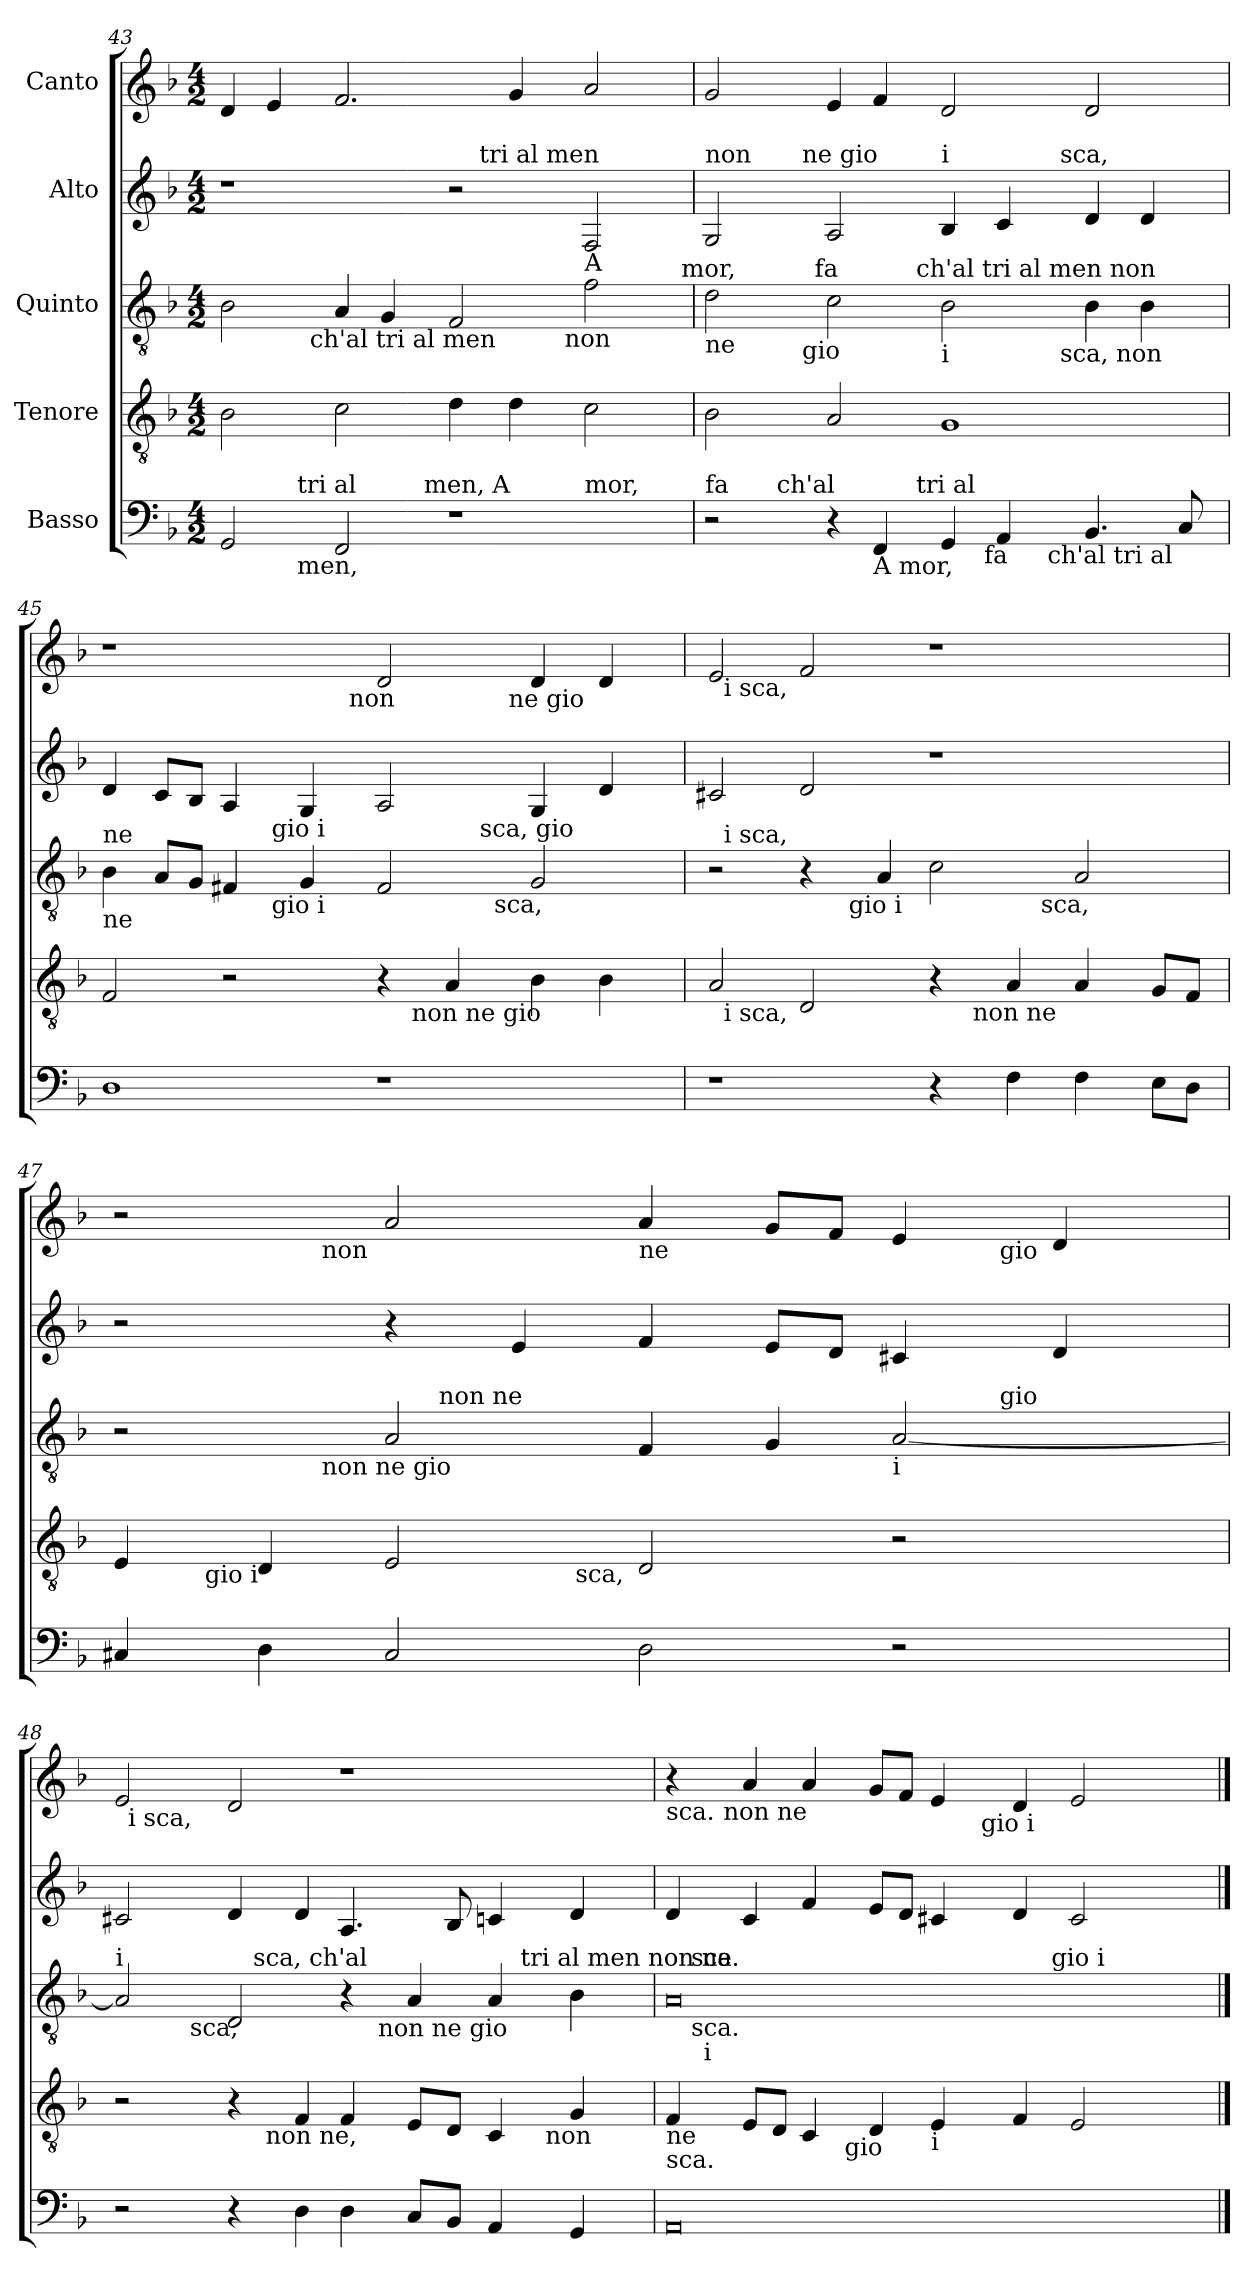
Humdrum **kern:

**kern	**kern	**kern	**kern	**kern
*part5	*part4	*part3	*part2	*part1
*staff5	*staff4	*staff3	*staff2	*staff1
*I"Basso	*I"Tenore	*I"Quinto	*I"Alto	*I"Canto
*clefF4	*clefGv2	*clefGv2	*clefG2	*clefG2
*ITrd7c12	*	*	*	*
*k[b-]	*k[b-]	*k[b-]	*k[b-]	*k[b-]
*F:	*F:	*F:	*F:	*F:
*M4/2	*M4/2	*M4/2	*M4/2	*M4/2
=43	=43	=43	=43	=43
!	!	!LO:TX:b:t=fa	!	!
*^	*	*^	*^	*
*	*^	*	*	*^	*	*	*
*	*	*^	*	*	*	*^	*	*	*
2GGG/	4.ryy	2ryy	1.ryy	2B-\	2B-\	4ryy	1ryy	1ryy	1r	1ryy	4d/
.	.	.	.	.	.	8ryy	.	.	.	.	4e/
!	!LO:TX:b:t=men,	!	!	!	!	!	!	!	!	!	!
!	!LO:TX:a:t=tri al	!	!	!	!	!	!	!	!	!	!
.	1ryy	.	.	.	.	32ryy	.	.	.	.	.
!	!	!	!	!	!	!LO:TX:b:t=ch'al tri al men	!	!	!	!	!
.	.	.	.	.	.	1ryy	.	.	.	.	.
2FFF/	.	4ryy	.	2c\	4A/	.	.	.	.	.	2.f/
.	.	8ryy	.	.	4G/	.	.	.	.	.	.
.	.	32ryy	.	.	.	.	.	.	.	.	.
!	!	!LO:TX:a:t=men, A	!	!	!	!	!	!	!	!	!
.	.	1ryy	.	.	.	.	.	.	.	.	.
1r	.	.	.	4d\	2F/	.	4..ryy	2ryy	2r	8ryy	.
!	!	!	!	!	!	!	!	!	!	!LO:TX:a:t=tri al men	!
.	.	.	.	.	.	.	.	.	.	2..ryy	.
.	.	.	.	4d\	.	.	.	.	.	.	4g/
.	2ryy	.	.	.	.	.	.	.	.	.	.
.	.	.	.	.	.	2ryy	.	.	.	.	.
!	!	!	!	!	!	!	!LO:TX:b:t=non	!	!	!	!
.	.	.	.	.	.	.	2ryy	.	.	.	.
!	!	!	!	!	!LO:TX:a:t=A	!	!	!	!	!	!
!	!	!	!LO:TX:a:t=mor,	!	!	!	!	!	!	!	!
.	.	.	2ryy	2c\	2f\	.	.	4...ryy	2F/	.	2a/
.	8ryy	.	.	.	.	.	.	.	.	.	.
.	.	16.ryy	.	.	.	16.ryy	.	.	.	.	.
.	.	.	.	.	.	.	16ryy	.	.	.	.
!	!	!	!	!	!	!	!	!LO:TX:a:t=mor,	!	!	!
.	.	.	.	.	.	.	.	32ryy	.	.	.
=44	=44	=44	=44	=44	=44	=44	=44	=44	=44	=44	=44
!	!	!	!	!	!	!	!	!	!LO:TX:a:t=non	!	!
!	!	!	!	!	!LO:TX:b:t=ne	!	!	!	!	!	!
!LO:TX:a:t=fa	!	!	!	!	!	!	!	!	!	!	!
*	*	*	*^	*	*	*	*	*	*	*	*
2r	4ryy	2ryy	1ryy	1ryy	2B-\	2d\	4..ryy	4...ryy	2ryy	2G/	4..ryy	2g/
.	16.ryy	.	.	.	.	.	.	.	.	.	.	.
!	!LO:TX:a:t=ch'al	!	!	!	!	!	!	!	!	!	!	!
.	1ryy	.	.	.	.	.	.	.	.	.	.	.
!	!	!	!	!	!	!	!	!	!	!	!LO:TX:a:t=ne gio	!
!	!	!	!	!	!	!	!LO:TX:b:t=gio	!	!	!	!	!
.	.	.	.	.	.	.	1ryy	.	.	.	1ryy	.
!	!	!	!	!	!	!	!	!LO:TX:a:t=fa	!	!	!	!
.	.	.	.	.	.	.	.	1ryy	.	.	.	.
4r	.	4ryy	.	.	2A/	2c\	.	.	4ryy	2A/	.	4e/
!LO:TX:b:t=A mor,	!	!	!	!	!	!	!	!	!	!	!	!
4FFF/	.	8ryy	.	.	.	.	.	.	8ryy	.	.	4f/
.	.	32ryy	.	.	.	.	.	.	32ryy	.	.	.
!	!	!	!	!	!	!	!	!	!LO:TX:a:t=ch'al tri al men non	!	!	!
!	!	!LO:TX:a:t=tri al	!	!	!	!	!	!	!	!	!	!
.	.	1ryy	.	.	.	.	.	.	1ryy	.	.	.
!	!	!	!	!	!	!	!	!	!	!LO:TX:a:t=i	!	!
!	!	!	!	!	!	!LO:TX:b:t=i	!	!	!	!	!	!
4GGG/	.	.	8..ryy	4ryy	1G	2B-\	.	.	.	4B-/	.	2d/
!	!	!	!LO:TX:b:t=fa	!	!	!	!	!	!	!	!	!
.	.	.	2ryy	.	.	.	.	.	.	.	.	.
4AAA/	.	.	.	8ryy	.	.	.	.	.	4c/	.	.
.	2ryy	.	.	.	.	.	.	.	.	.	.	.
.	.	.	.	32ryy	.	.	.	.	.	.	.	.
!	!	!	!	!LO:TX:b:t=ch'al tri al	!	!	!	!	!	!	!	!
.	.	.	.	2ryy	.	.	.	.	.	.	.	.
!	!	!	!	!	!	!	!	!	!	!	!LO:TX:a:t=sca,	!
!	!	!	!	!	!	!	!LO:TX:b:t=sca, non	!	!	!	!	!
.	.	.	.	.	.	.	2ryy	.	.	.	2ryy	.
.	.	.	.	.	.	.	.	2ryy	.	.	.	.
4.BBB-/	.	.	.	.	.	4B-\	.	.	.	4d/	.	2d/
.	.	.	4ryy	.	.	.	.	.	.	.	.	.
.	.	.	.	.	.	4B-\	.	.	.	4d/	.	.
.	8ryy	.	.	.	.	.	.	.	.	.	.	.
8CC/	.	.	.	.	.	.	.	.	.	.	.	.
.	.	16.ryy	.	16.ryy	.	.	.	.	16.ryy	.	.	.
.	.	.	.	.	.	.	16ryy	.	.	.	16ryy	.
.	32ryy	.	32ryy	.	.	.	.	32ryy	.	.	.	.
!!LO:LB:g=z
=45	=45	=45	=45	=45	=45	=45	=45	=45	=45	=45	=45	=45
!	!	!	!	!	!	!LO:TX:b:t=ne	!	!	!	!	!	!
!	!	!	!	!	!	!LO:TX:a:t=ne	!	!	!	!	!	!
!	!	!	!	!	!LO:TX:b:t=men	!	!	!	!	!	!	!
*	*	*	*	*	*^	*	*	*	*	*	*	*^
*v	*v	*v	*v	*v	*	*	*	*	*	*	*v	*v	*	*^
1DD	2F/	1ryy	4B-\	2ryy	1ryy	1ryy	4d/	1r	2ryy	1ryy
.	.	.	8A/L	.	.	.	8c/L	.	.	.
.	.	.	8G/J	.	.	.	8B-/J	.	.	.
.	2r	.	4F#X/	8ryy	.	.	4A/	.	4ryy	.
.	.	.	.	32ryy	.	.	.	.	.	.
!	!	!	!	!LO:TX:b:t=gio i	!	!	!	!	!	!
!	!	!	!	!LO:TX:a:t=gio i	!	!	!	!	!	!
.	.	.	.	1ryy	.	.	.	.	.	.
.	.	.	4G/	.	.	.	4G/	.	8ryy	.
.	.	.	.	.	.	.	.	.	32ryy	.
!	!	!	!	!	!	!	!	!	!LO:TX:b:t=non	!
.	.	.	.	.	.	.	.	.	1ryy	.
1r	4r	8ryy	2F#/	.	4.ryy	4ryy	2A/	2d/	.	4..ryy
!	!	!LO:TX:b:t=non ne gio	!	!	!	!	!	!	!	!
.	.	2..ryy	.	.	.	.	.	.	.	.
.	4A/	.	.	.	.	8ryy	.	.	.	.
!	!	!	!	!	!LO:TX:a:t=sca, gio	!	!	!	!	!
.	.	.	.	.	2ryy	32ryy	.	.	.	.
!	!	!	!	!	!	!LO:TX:b:t=sca,	!	!	!	!
.	.	.	.	.	.	2ryy	.	.	.	.
!	!	!	!	!	!	!	!	!	!	!LO:TX:b:t=ne gio
.	.	.	.	.	.	.	.	.	.	2ryy
.	4B-\	.	2G/	.	.	.	4G/	4d/	.	.
.	.	.	.	4ryy	.	.	.	.	.	.
.	4B-\	.	.	.	.	.	4d/	4d/	.	.
.	.	.	.	.	8ryy	.	.	.	.	.
.	.	.	.	16.ryy	.	16.ryy	.	.	16.ryy	.
.	.	.	.	.	.	.	.	.	.	16ryy
*	*	*	*	*	*	*	*	*	*v	*v
=46	=46	=46	=46	=46	=46	=46	=46	=46	=46
*	*	*^	*	*	*	*	*	*	*
1r	2A/	32ryy	1ryy	2r	32ryy	2ryy	1ryy	2c#X/	2e/	32ryy
!	!	!	!	!	!	!	!	!	!	!LO:TX:b:t=i sca,
!	!	!	!	!	!LO:TX:a:t=i sca,	!	!	!	!	!
!	!	!LO:TX:b:t=i sca,	!	!	!	!	!	!	!	!
.	.	1ryy	.	.	1ryy	.	.	.	.	1ryy
.	2D/	.	.	4r	.	8ryy	.	2d/	2f/	.
.	.	.	.	.	.	32ryy	.	.	.	.
!	!	!	!	!	!	!LO:TX:b:t=gio i	!	!	!	!
.	.	.	.	.	.	1ryy	.	.	.	.
.	.	.	.	4A/	.	.	.	.	.	.
4r	4r	.	8ryy	2c\	.	.	4.ryy	1r	1r	.
.	.	2ryy	.	.	2ryy	.	.	.	.	2ryy
!	!	!	!LO:TX:b:t=non ne	!	!	!	!	!	!	!
.	.	.	2..ryy	.	.	.	.	.	.	.
4FF\	4A/	.	.	.	.	.	.	.	.	.
!	!	!	!	!	!	!	!LO:TX:b:t=sca,	!	!	!
.	.	.	.	.	.	.	2ryy	.	.	.
4FF\	4A/	.	.	2A/	.	.	.	.	.	.
.	.	4...ryy	.	.	4...ryy	.	.	.	.	4...ryy
.	.	.	.	.	.	4ryy	.	.	.	.
8EE\L	8G/L	.	.	.	.	.	.	.	.	.
8DD\J	8F/J	.	.	.	.	.	8ryy	.	.	.
.	.	.	.	.	.	16.ryy	.	.	.	.
=47	=47	=47	=47	=47	=47	=47	=47	=47	=47	=47
*	*	*	*	*	*	*	*	*	*	*^
4CC#X/	4E/	8ryy	2..ryy	2r	4.ryy	2ryy	1ryy	2r	2r	4.ryy	1ryy
.	.	32ryy	.	.	.	.	.	.	.	.	.
!	!	!LO:TX:b:t=gio i	!	!	!	!	!	!	!	!	!
.	.	1ryy	.	.	.	.	.	.	.	.	.
4DD\	4D/	.	.	.	.	.	.	.	.	.	.
!	!	!	!	!	!	!	!	!	!	!LO:TX:b:t=non	!
!	!	!	!	!	!LO:TX:b:t=non ne gio	!	!	!	!	!	!
.	.	.	.	.	1ryy	.	.	.	.	1ryy	.
2CC#/	2E/	.	.	2A/	.	16.ryy	.	4r	2a/	.	.
!	!	!	!	!	!	!LO:TX:a:t=non ne	!	!	!	!	!
.	.	.	.	.	.	1ryy	.	.	.	.	.
.	.	.	.	.	.	.	.	4e/	.	.	.
!	!	!	!LO:TX:b:t=sca,	!	!	!	!	!	!	!	!
.	.	.	1ryy	.	.	.	.	.	.	.	.
!	!	!	!	!	!	!	!	!	!LO:TX:b:t=ne	!	!
2DD\	2D/	.	.	4F/	.	.	2ryy	4f/	4a/	.	2ryy
.	.	2ryy	.	.	.	.	.	.	.	.	.
.	.	.	.	4G/	.	.	.	8e/L	8g/L	.	.
.	.	.	.	.	2ryy	.	.	8d/J	8f/J	2ryy	.
!	!	!	!	!LO:TX:b:t=i	!	!	!	!	!	!	!
2r	2r	.	.	[<2A/	.	.	8ryy	4c#X/	4e/	.	8ryy
.	.	.	.	.	.	4ryy	.	.	.	.	.
.	.	.	.	.	.	.	32ryy	.	.	.	32ryy
!	!	!	!	!	!	!	!	!	!	!	!LO:TX:b:t=gio
!	!	!	!	!	!	!	!LO:TX:a:t=gio	!	!	!	!
.	.	4ryy	.	.	.	.	4ryy	.	.	.	4ryy
.	.	.	.	.	.	.	.	4d/	4d/	.	.
.	.	.	.	.	.	8ryy	.	.	.	.	.
.	.	.	8ryy	.	8ryy	.	.	.	.	8ryy	.
.	.	16.ryy	.	.	.	.	16.ryy	.	.	.	16.ryy
.	.	.	.	.	.	32ryy	.	.	.	.	.
=48	=48	=48	=48	=48	=48	=48	=48	=48	=48	=48	=48
!	!	!	!	!LO:TX:a:t=i	!	!	!	!	!	!	!
*	*	*	*	*	*	*	*	*	*	*v	*v
2r	2r	2ryy	1ryy	2A/]	4ryy	2ryy	1ryy	2c#X/	2e/	32ryy
!	!	!	!	!	!	!	!	!	!	!LO:TX:b:t=i sca,
.	.	.	.	.	.	.	.	.	.	1ryy
.	.	.	.	.	16ryy	.	.	.	.	.
!	!	!	!	!	!LO:TX:b:t=sca,	!	!	!	!	!
.	.	.	.	.	1ryy	.	.	.	.	.
4r	4r	8ryy	.	2D/	.	16.ryy	.	4d/	2d/	.
!	!	!	!	!	!	!LO:TX:a:t=sca, ch'al	!	!	!	!
.	.	.	.	.	.	1ryy	.	.	.	.
!	!	!LO:TX:b:t=non ne,	!	!	!	!	!	!	!	!
.	.	1ryy	.	.	.	.	.	.	.	.
4DD\	4F/	.	.	.	.	.	.	4d/	.	.
4DD\	4F/	.	2ryy	4r	.	.	8ryy	4.A/	1r	.
.	.	.	.	.	.	.	.	.	.	2ryy
!	!	!	!	!	!	!	!LO:TX:b:t=non ne gio	!	!	!
.	.	.	.	.	.	.	2..ryy	.	.	.
8CC/L	8E/L	.	.	4A/	.	.	.	.	.	.
.	.	.	.	.	2ryy	.	.	.	.	.
8BBB-/J	8D/J	.	.	.	.	.	.	8B-/	.	.
4AAA/	4C/	.	8ryy	4A/	.	.	.	4cn/	.	.
.	.	.	.	.	.	.	.	.	.	4...ryy
!	!	!	!	!	!	!LO:TX:a:t=tri al men non ne	!	!	!	!
.	.	.	.	.	.	4ryy	.	.	.	.
.	.	4.ryy	32ryy	.	.	.	.	.	.	.
!	!	!	!LO:TX:b:t=non	!	!	!	!	!	!	!
.	.	.	4ryy	.	.	.	.	.	.	.
4GGG/	4G/	.	.	4B-\	.	.	.	4d/	.	.
.	.	.	.	.	8.ryy	.	.	.	.	.
.	.	.	.	.	.	8ryy	.	.	.	.
.	.	.	16.ryy	.	.	.	.	.	.	.
.	.	.	.	.	.	32ryy	.	.	.	.
=49	=49	=49	=49	=49	=49	=49	=49	=49	=49	=49
!	!	!	!	!	!	!	!	!	!LO:TX:b:t=sca.	!
!	!LO:TX:b:t=ne	!	!	!	!	!	!	!	!	!
!	!LO:TX:b:t=sca.	!	!	!	!	!	!	!	!	!
*	*	*v	*v	*	*	*	*	*	*	*^
0AAA	4F/	2ryy	0A	16.ryy	8ryy	1ryy	4d/	4r	8.ryy	1ryy
!	!	!	!	!LO:TX:b:t=sca.	!	!	!	!	!	!
!	!	!	!	!LO:TX:a:t=sca.	!	!	!	!	!	!
.	.	.	.	1ryy	.	.	.	.	.	.
!	!	!	!	!	!LO:TX:b:t=i	!	!	!	!	!
.	.	.	.	.	1...ryy	.	.	.	.	.
!	!	!	!	!	!	!	!	!	!LO:TX:b:t=non ne	!
.	.	.	.	.	.	.	.	.	1ryy	.
.	8E/L	.	.	.	.	.	4c/	4a/	.	.
.	8D/J	.	.	.	.	.	.	.	.	.
.	4C/	8ryy	.	.	.	.	4f/	4a/	.	.
.	.	32ryy	.	.	.	.	.	.	.	.
!	!	!LO:TX:b:t=gio	!	!	!	!	!	!	!	!
.	.	1ryy	.	.	.	.	.	.	.	.
.	4D/	.	.	.	.	.	8e/L	8g/L	.	.
.	.	.	.	.	.	.	8d/J	8f/J	.	.
!	!LO:TX:b:t=i	!	!	!	!	!	!	!	!	!
.	4E/	.	.	.	.	4..ryy	4c#X/	4e/	.	8ryy
.	.	.	.	2ryy	.	.	.	.	.	.
.	.	.	.	.	.	.	.	.	.	32ryy
!	!	!	!	!	!	!	!	!	!	!LO:TX:b:t=gio i
.	.	.	.	.	.	.	.	.	.	2ryy
.	.	.	.	.	.	.	.	.	2ryy	.
.	4F/	.	.	.	.	.	4d/	4d/	.	.
!	!	!	!	!	!	!LO:TX:a:t=gio i	!	!	!	!
.	.	.	.	.	.	2ryy	.	.	.	.
.	2E/	.	.	.	.	.	2c#/	2e/	.	.
.	.	.	.	4ryy	.	.	.	.	.	.
.	.	4ryy	.	.	.	.	.	.	.	4ryy
.	.	.	.	.	.	.	.	.	4ryy	.
.	.	.	.	8ryy	.	.	.	.	.	.
.	.	16.ryy	.	.	.	.	.	.	.	16.ryy
.	.	.	.	.	.	16ryy	.	.	16ryy	.
.	.	.	.	32ryy	.	.	.	.	.	.
*	*v	*v	*	*	*	*	*	*v	*v	*v
*	*	*v	*v	*v	*v	*	*
==	==	==	==	==
*-	*-	*-	*-	*-
